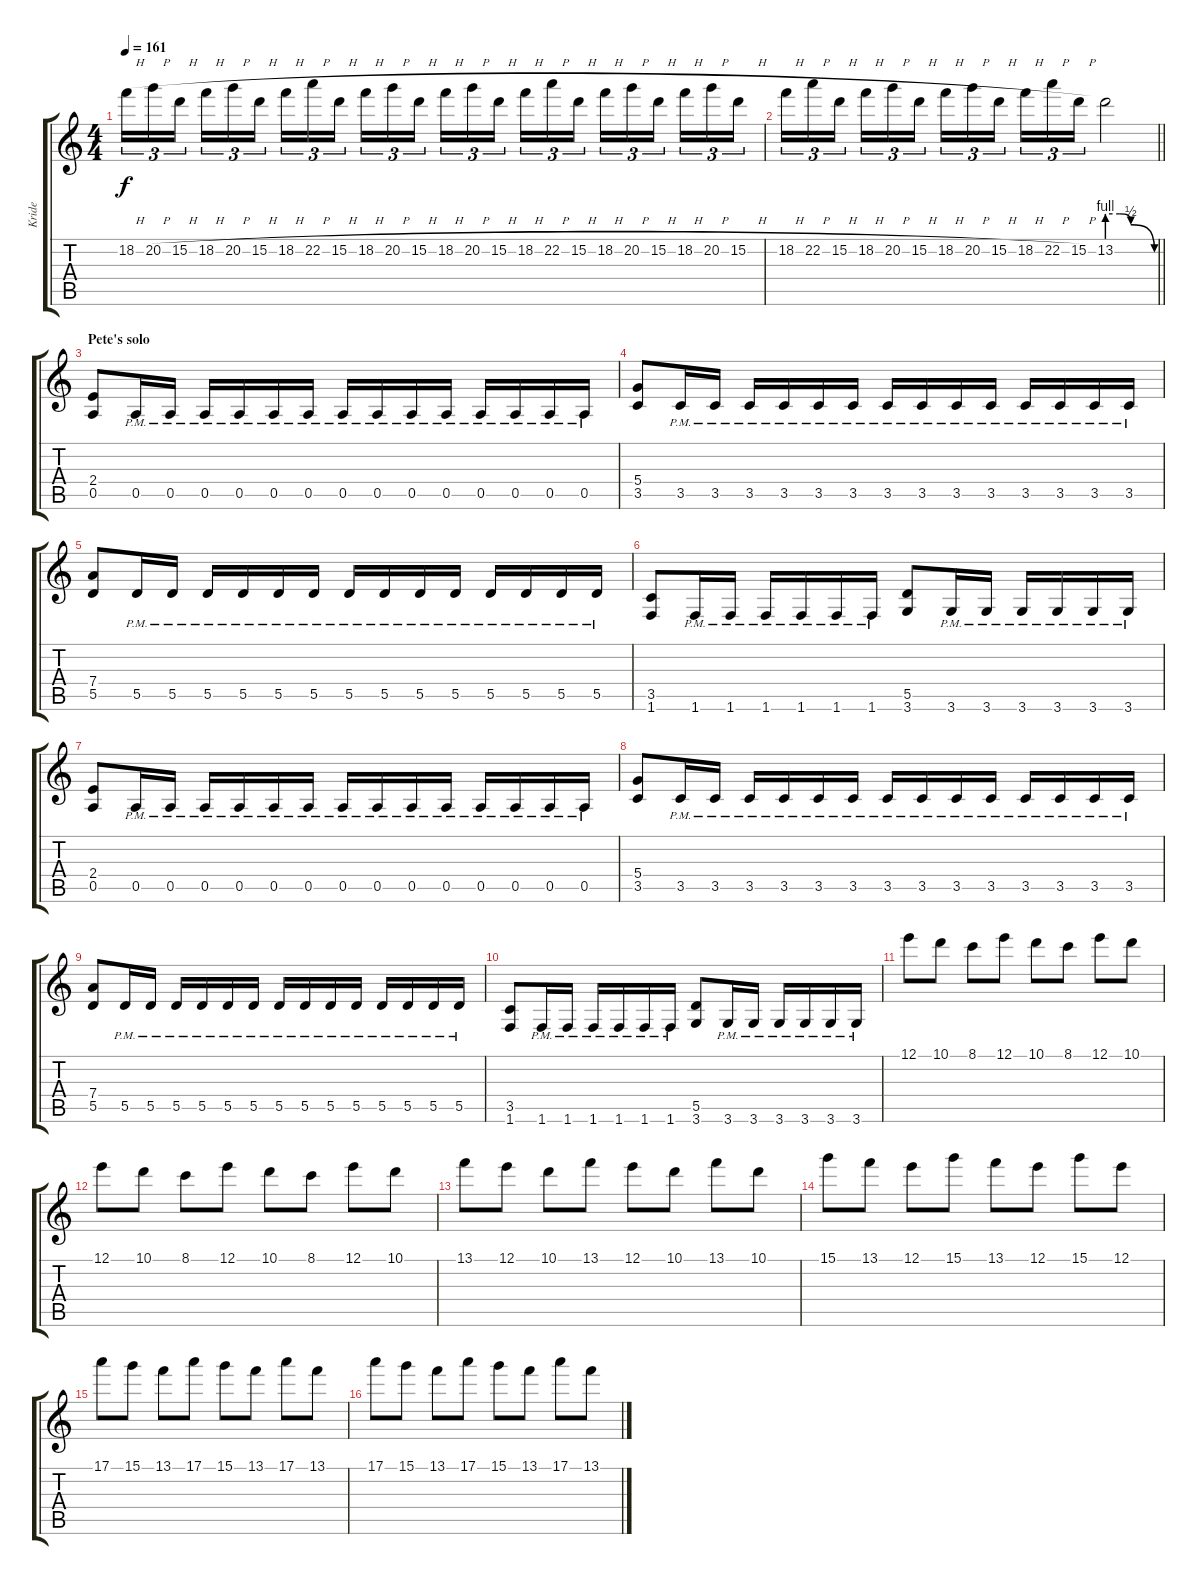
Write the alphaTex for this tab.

\track ("Kride" "Kride") {instrument distortionguitar}
\staff {score tabs}
\tuning (E4 B3 G3 D3 A2 E2) {hide}
\ts (4 4)
\tempo 161
\clef g2
\ks c
18.2{h}.16{tu (3 2) dy f} 20.2{h}.16{tu (3 2)} 15.2{h}.16{tu (3 2) beam splitsecondary} 18.2{h}.16{tu (3 2)} 20.2{h}.16{tu (3 2)} 15.2{h}.16{tu (3 2)} 18.2{h}.16{tu (3 2)} 22.2{h}.16{tu (3 2)} 15.2{h}.16{tu (3 2) beam splitsecondary} 18.2{h}.16{tu (3 2)} 20.2{h}.16{tu (3 2)} 15.2{h}.16{tu (3 2)} 18.2{h}.16{tu (3 2)} 20.2{h}.16{tu (3 2)} 15.2{h}.16{tu (3 2) beam splitsecondary} 18.2{h}.16{tu (3 2)} 22.2{h}.16{tu (3 2)} 15.2{h}.16{tu (3 2)} 18.2{h}.16{tu (3 2)} 20.2{h}.16{tu (3 2)} 15.2{h}.16{tu (3 2) beam splitsecondary} 18.2{h}.16{tu (3 2)} 20.2{h}.16{tu (3 2)} 15.2{h}.16{tu (3 2)} |
\barLineRight lightlight
18.2{h}.16{tu (3 2)} 22.2{h}.16{tu (3 2)} 15.2{h}.16{tu (3 2) beam splitsecondary} 18.2{h}.16{tu (3 2)} 20.2{h}.16{tu (3 2)} 15.2{h}.16{tu (3 2)} 18.2{h}.16{tu (3 2)} 20.2{h}.16{tu (3 2)} 15.2{h}.16{tu (3 2) beam splitsecondary} 18.2{h}.16{tu (3 2)} 22.2{h}.16{tu (3 2)} 15.2{h}.16{tu (3 2)} 13.2{be (custom 0 4 16 4 30 2 60 0)}.2 |
\section ("" "Pete's solo")
(2.4 0.5).8 0.5{pm}.16 0.5{pm}.16 0.5{pm}.16 0.5{pm}.16 0.5{pm}.16 0.5{pm}.16 0.5{pm}.16 0.5{pm}.16 0.5{pm}.16 0.5{pm}.16 0.5{pm}.16 0.5{pm}.16 0.5{pm}.16 0.5{pm}.16 |
(5.4 3.5).8 3.5{pm}.16 3.5{pm}.16 3.5{pm}.16 3.5{pm}.16 3.5{pm}.16 3.5{pm}.16 3.5{pm}.16 3.5{pm}.16 3.5{pm}.16 3.5{pm}.16 3.5{pm}.16 3.5{pm}.16 3.5{pm}.16 3.5{pm}.16 |
(7.4 5.5).8 5.5{pm}.16 5.5{pm}.16 5.5{pm}.16 5.5{pm}.16 5.5{pm}.16 5.5{pm}.16 5.5{pm}.16 5.5{pm}.16 5.5{pm}.16 5.5{pm}.16 5.5{pm}.16 5.5{pm}.16 5.5{pm}.16 5.5{pm}.16 |
(3.5 1.6).8 1.6{pm}.16 1.6{pm}.16 1.6{pm}.16 1.6{pm}.16 1.6{pm}.16 1.6{pm}.16 (5.5 3.6).8 3.6{pm}.16 3.6{pm}.16 3.6{pm}.16 3.6{pm}.16 3.6{pm}.16 3.6{pm}.16 |
(2.4 0.5).8 0.5{pm}.16 0.5{pm}.16 0.5{pm}.16 0.5{pm}.16 0.5{pm}.16 0.5{pm}.16 0.5{pm}.16 0.5{pm}.16 0.5{pm}.16 0.5{pm}.16 0.5{pm}.16 0.5{pm}.16 0.5{pm}.16 0.5{pm}.16 |
(5.4 3.5).8 3.5{pm}.16 3.5{pm}.16 3.5{pm}.16 3.5{pm}.16 3.5{pm}.16 3.5{pm}.16 3.5{pm}.16 3.5{pm}.16 3.5{pm}.16 3.5{pm}.16 3.5{pm}.16 3.5{pm}.16 3.5{pm}.16 3.5{pm}.16 |
(7.4 5.5).8 5.5{pm}.16 5.5{pm}.16 5.5{pm}.16 5.5{pm}.16 5.5{pm}.16 5.5{pm}.16 5.5{pm}.16 5.5{pm}.16 5.5{pm}.16 5.5{pm}.16 5.5{pm}.16 5.5{pm}.16 5.5{pm}.16 5.5{pm}.16 |
(3.5 1.6).8 1.6{pm}.16 1.6{pm}.16 1.6{pm}.16 1.6{pm}.16 1.6{pm}.16 1.6{pm}.16 (5.5 3.6).8 3.6{pm}.16 3.6{pm}.16 3.6{pm}.16 3.6{pm}.16 3.6{pm}.16 3.6{pm}.16 |
12.1.8{volume 9} 10.1.8 8.1.8 12.1.8 10.1.8 8.1.8 12.1.8 10.1.8 |
12.1.8 10.1.8 8.1.8 12.1.8 10.1.8 8.1.8 12.1.8 10.1.8 |
13.1.8 12.1.8 10.1.8 13.1.8 12.1.8 10.1.8 13.1.8 10.1.8 |
15.1.8 13.1.8 12.1.8 15.1.8 13.1.8 12.1.8 15.1.8 12.1.8 |
17.1.8 15.1.8 13.1.8 17.1.8 15.1.8 13.1.8 17.1.8 13.1.8 |
17.1.8 15.1.8 13.1.8 17.1.8 15.1.8 13.1.8 17.1.8 13.1.8
